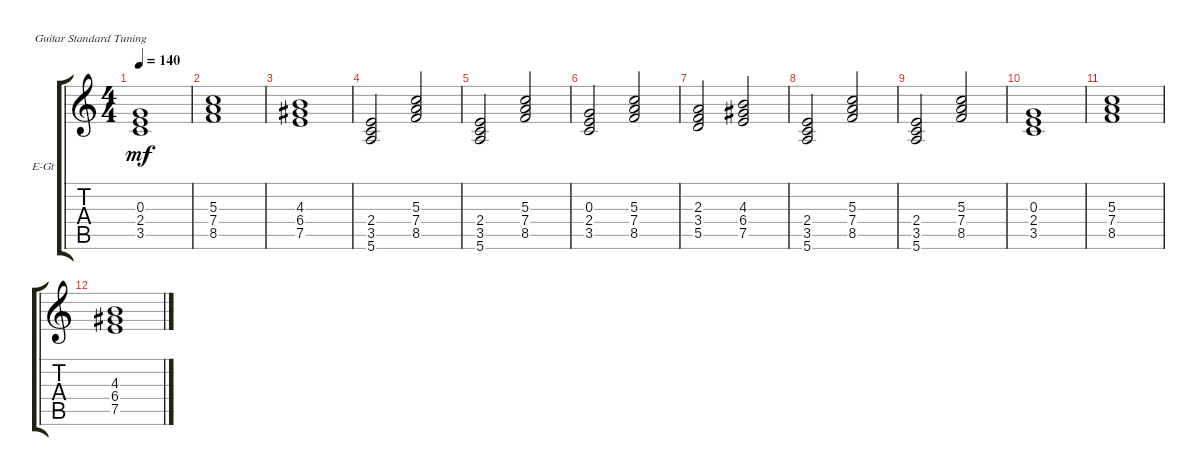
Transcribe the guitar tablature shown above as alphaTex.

\defaultSystemsLayout 4
\bracketExtendMode groupsimilarinstruments
\firstSystemTrackNameOrientation horizontal
\otherSystemsTrackNameOrientation horizontal
\track ("Red" "E-Gt") {instrument electricguitarclean}
\staff {score tabs}
\tuning (E4 B3 G3 D3 A2 E2)
\ts (4 4)
\tempo 140
\clef g2
\ks c
(3.5 2.4 0.3).1{dy mf} |
(8.5 7.4 5.3).1 |
(7.5 6.4 4.3).1 |
(5.6 3.5 2.4).2 (8.5 7.4 5.3).2 |
(5.6 3.5 2.4).2 (8.5 7.4 5.3).2 |
(3.5 2.4 0.3).2 (8.5 7.4 5.3).2 |
(5.5 3.4 2.3).2 (7.5 6.4 4.3).2 |
(5.6 3.5 2.4).2 (8.5 7.4 5.3).2 |
(5.6 3.5 2.4).2 (8.5 7.4 5.3).2 |
(3.5 2.4 0.3).1 |
(8.5 7.4 5.3).1 |
(7.5 6.4 4.3).1
